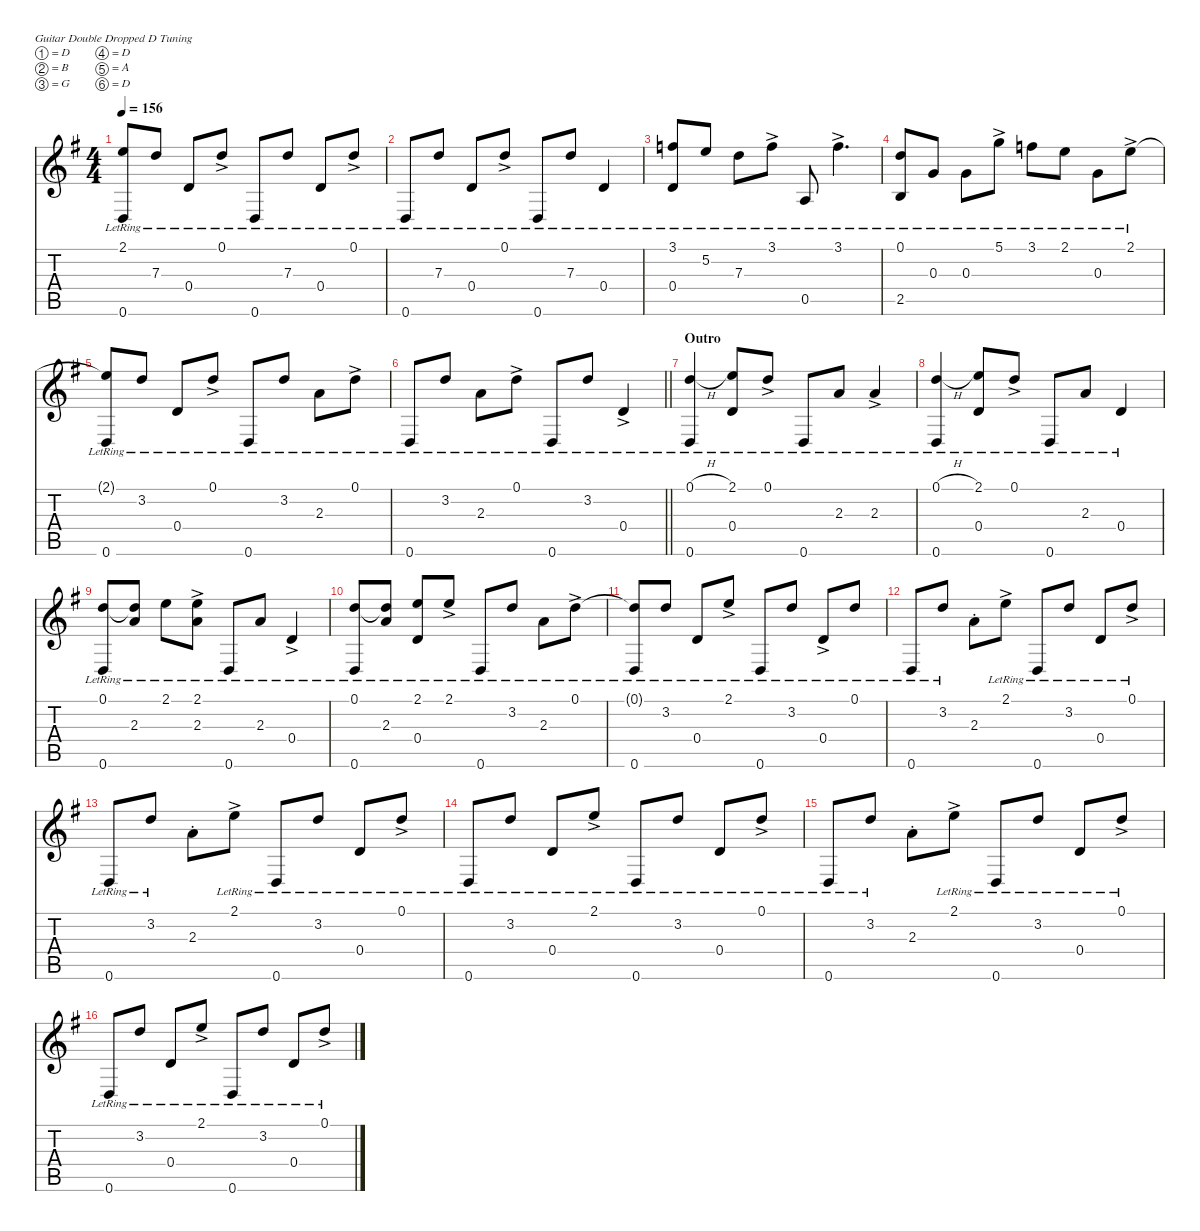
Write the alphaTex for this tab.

\defaultSystemsLayout 4
\hideDynamics
\bracketExtendMode nobrackets
\singleTrackTrackNamePolicy hidden
\multiTrackTrackNamePolicy hidden
\otherSystemsTrackNameOrientation horizontal
\track ("Guitar 2" "n.guit.") {mute instrument acousticguitarnylon}
\staff {score tabs}
\tuning (D4 B3 G3 D3 A2 D2)
\ts (4 4)
\tempo 156
\clef g2
\ks g
(2.1{lr t acc forcenatural} 0.6{lr acc forcenatural}).8{dy f beam Up} 7.3{lr acc forcenatural}.8{beam Up} 0.4{lr acc forcenatural}.8{beam Up} 0.1{ac lr acc forcenatural}.8{beam Up} 0.6{lr acc forcenatural}.8{beam Up} 7.3{lr acc forcenatural}.8{beam Up} 0.4{lr acc forcenatural}.8{beam Up} 0.1{ac lr acc forcenatural}.8{beam Up} |
0.6{lr acc forcenatural}.8{beam Up} 7.3{lr acc forcenatural}.8{beam Up} 0.4{lr acc forcenatural}.8{beam Up} 0.1{ac lr acc forcenatural}.8{beam Up} 0.6{lr acc forcenatural}.8{beam Up} 7.3{lr acc forcenatural}.8{beam Up} 0.4{lr acc forcenatural}.4{beam Up} |
(3.1{lr acc forcenatural} 0.4{lr acc forcenatural}).8{beam Up} 5.2{lr acc forcenatural}.8{beam Up} 7.3{lr acc forcenatural}.8{beam Down} 3.1{ac lr acc forcenatural}.8{beam Down} 0.5{lr acc forcenatural}.8{beam Up} 3.1{ac lr acc forcenatural}.4{d beam Down} |
(0.1{lr acc forcenatural} 2.5{lr acc forcenatural}).8{beam Up} 0.3{lr acc forcenatural}.8{beam Up} 0.3{lr acc forcenatural}.8{beam Down} 5.1{ac lr acc forcenatural}.8{beam Down} 3.1{lr acc forcenatural}.8{beam Down} 2.1{lr acc forcenatural}.8{beam Down} 0.3{lr acc forcenatural}.8{beam Down} 2.1{ac lr acc forcenatural}.8{beam Down} |
(2.1{lr t acc forcenatural} 0.6{lr acc forcenatural}).8{beam Up} 3.2{lr acc forcenatural}.8{beam Up} 0.4{lr acc forcenatural}.8{beam Up} 0.1{ac lr acc forcenatural}.8{beam Up} 0.6{lr acc forcenatural}.8{beam Up} 3.2{lr acc forcenatural}.8{beam Up} 2.3{lr acc forcenatural}.8{beam Down} 0.1{ac lr acc forcenatural}.8{beam Down} |
\barLineRight lightlight
0.6{lr acc forcenatural}.8{beam Up} 3.2{lr acc forcenatural}.8{beam Up} 2.3{lr acc forcenatural}.8{beam Down} 0.1{ac lr acc forcenatural}.8{beam Down} 0.6{lr acc forcenatural}.8{beam Up} 3.2{lr acc forcenatural}.8{beam Up} 0.4{ac lr acc forcenatural}.4{beam Up} |
\section ("" "Outro")
(0.1{h acc forcenatural} 0.6{lr acc forcenatural}).4{beam Up} (2.1{lr acc forcenatural} 0.4{lr acc forcenatural}).8{beam Up} 0.1{ac lr acc forcenatural}.8{beam Up} 0.6{lr acc forcenatural}.8{beam Up} 2.3{lr acc forcenatural}.8{beam Up} 2.3{ac lr acc forcenatural}.4{beam Up} |
(0.1{h acc forcenatural} 0.6{lr acc forcenatural}).4{beam Up} (2.1{lr acc forcenatural} 0.4{lr acc forcenatural}).8{beam Up} 0.1{ac lr acc forcenatural}.8{beam Up} 0.6{lr acc forcenatural}.8{beam Up} 2.3{lr acc forcenatural}.8{beam Up} 0.4{lr acc forcenatural}.4{beam Up} |
(0.1{acc forcenatural} 0.6{lr acc forcenatural}).8{beam Up} (0.1{t acc forcenatural} 2.3{lr acc forcenatural}).8{beam Up} 2.1{lr acc forcenatural}.8{beam Down} (2.1{ac lr acc forcenatural} 2.3{ac lr acc forcenatural}).8{beam Down} 0.6{lr acc forcenatural}.8{beam Up} 2.3{lr acc forcenatural}.8{beam Up} 0.4{ac lr acc forcenatural}.4{beam Up} |
(0.1{acc forcenatural} 0.6{lr acc forcenatural}).8{beam Up} (0.1{t acc forcenatural} 2.3{lr acc forcenatural}).8{beam Up} (2.1{lr acc forcenatural} 0.4{lr acc forcenatural}).8{beam Up} 2.1{ac lr acc forcenatural}.8{beam Up} 0.6{lr acc forcenatural}.8{beam Up} 3.2{lr acc forcenatural}.8{beam Up} 2.3{lr acc forcenatural}.8{beam Down} 0.1{ac lr acc forcenatural}.8{beam Down} |
(0.1{lr t acc forcenatural} 0.6{lr acc forcenatural}).8{beam Up} 3.2{lr acc forcenatural}.8{beam Up} 0.4{lr acc forcenatural}.8{beam Up} 2.1{ac lr acc forcenatural}.8{beam Up} 0.6{lr acc forcenatural}.8{beam Up} 3.2{lr acc forcenatural}.8{beam Up} 0.4{ac lr acc forcenatural}.8{beam Up} 0.1{lr acc forcenatural}.8{beam Up} |
0.6{lr acc forcenatural}.8{beam Up} 3.2{lr acc forcenatural}.8{beam Up} 2.3{st acc forcenatural}.8{beam Down} 2.1{ac lr acc forcenatural}.8{beam Down} 0.6{lr acc forcenatural}.8{beam Up} 3.2{lr acc forcenatural}.8{beam Up} 0.4{lr acc forcenatural}.8{beam Up} 0.1{ac lr acc forcenatural}.8{beam Up} |
0.6{lr acc forcenatural}.8{beam Up} 3.2{lr acc forcenatural}.8{beam Up} 2.3{st acc forcenatural}.8{beam Down} 2.1{ac lr acc forcenatural}.8{beam Down} 0.6{lr acc forcenatural}.8{beam Up} 3.2{lr acc forcenatural}.8{beam Up} 0.4{lr acc forcenatural}.8{beam Up} 0.1{ac lr acc forcenatural}.8{beam Up} |
0.6{lr acc forcenatural}.8{beam Up} 3.2{lr acc forcenatural}.8{beam Up} 0.4{lr acc forcenatural}.8{beam Up} 2.1{ac lr acc forcenatural}.8{beam Up} 0.6{lr acc forcenatural}.8{beam Up} 3.2{lr acc forcenatural}.8{beam Up} 0.4{lr acc forcenatural}.8{beam Up} 0.1{ac lr acc forcenatural}.8{beam Up} |
0.6{lr acc forcenatural}.8{beam Up} 3.2{lr acc forcenatural}.8{beam Up} 2.3{st acc forcenatural}.8{beam Down} 2.1{ac lr acc forcenatural}.8{beam Down} 0.6{lr acc forcenatural}.8{beam Up} 3.2{lr acc forcenatural}.8{beam Up} 0.4{lr acc forcenatural}.8{beam Up} 0.1{ac lr acc forcenatural}.8{beam Up} |
0.6{lr acc forcenatural}.8{beam Up} 3.2{lr acc forcenatural}.8{beam Up} 0.4{lr acc forcenatural}.8{beam Up} 2.1{ac lr acc forcenatural}.8{beam Up} 0.6{lr acc forcenatural}.8{beam Up} 3.2{lr acc forcenatural}.8{beam Up} 0.4{lr acc forcenatural}.8{beam Up} 0.1{ac lr acc forcenatural}.8{beam Up}
